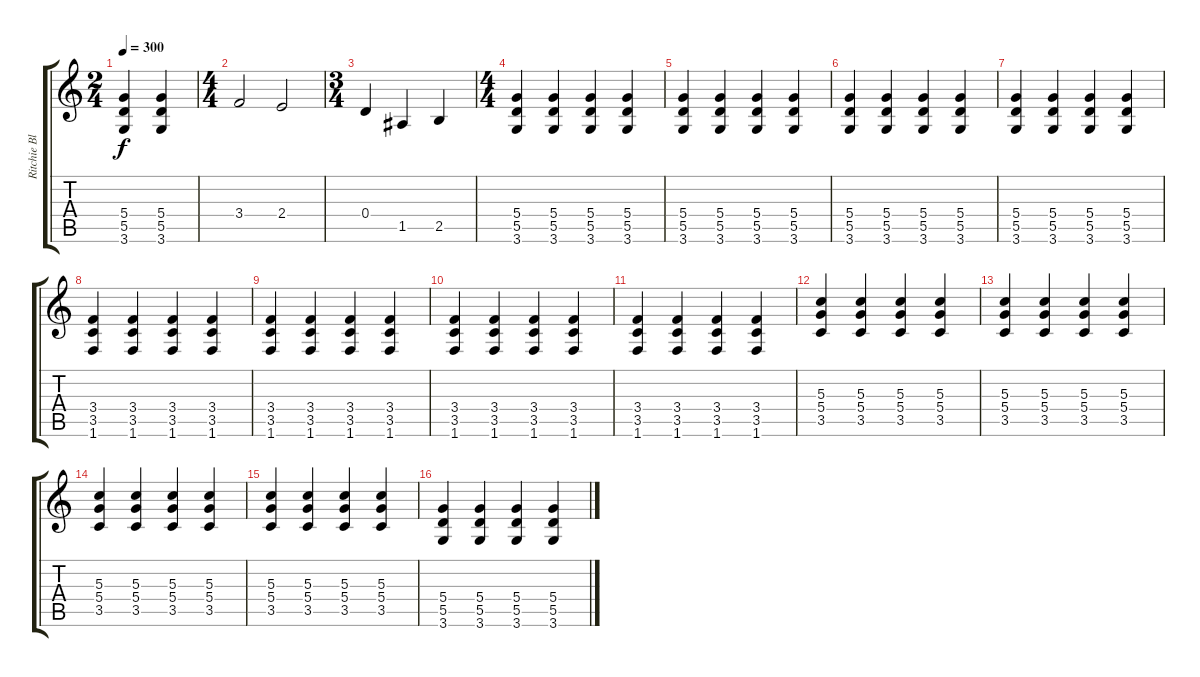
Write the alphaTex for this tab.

\track ("Ritchie Blackmore" "Ritchie Bl") {instrument overdrivenguitar}
\staff {score tabs}
\tuning (E4 B3 G3 D3 A2 E2) {hide}
\ts (2 4)
\tempo 300
\clef g2
\ks c
(5.4 5.5 3.6).4{dy f} (5.4 5.5 3.6).4 |
\ts (4 4)
3.4.2 2.4.2 |
\ts (3 4)
0.4.4 1.5.4 2.5.4 |
\ts (4 4)
(5.4 5.5 3.6).4 (5.4 5.5 3.6).4 (5.4 5.5 3.6).4 (5.4 5.5 3.6).4 |
(5.4 5.5 3.6).4 (5.4 5.5 3.6).4 (5.4 5.5 3.6).4 (5.4 5.5 3.6).4 |
(5.4 5.5 3.6).4 (5.4 5.5 3.6).4 (5.4 5.5 3.6).4 (5.4 5.5 3.6).4 |
(5.4 5.5 3.6).4 (5.4 5.5 3.6).4 (5.4 5.5 3.6).4 (5.4 5.5 3.6).4 |
(3.4 3.5 1.6).4 (3.4 3.5 1.6).4 (3.4 3.5 1.6).4 (3.4 3.5 1.6).4 |
(3.4 3.5 1.6).4 (3.4 3.5 1.6).4 (3.4 3.5 1.6).4 (3.4 3.5 1.6).4 |
(3.4 3.5 1.6).4 (3.4 3.5 1.6).4 (3.4 3.5 1.6).4 (3.4 3.5 1.6).4 |
(3.4 3.5 1.6).4 (3.4 3.5 1.6).4 (3.4 3.5 1.6).4 (3.4 3.5 1.6).4 |
(5.3 5.4 3.5).4 (5.3 5.4 3.5).4 (5.3 5.4 3.5).4 (5.3 5.4 3.5).4 |
(5.3 5.4 3.5).4 (5.3 5.4 3.5).4 (5.3 5.4 3.5).4 (5.3 5.4 3.5).4 |
(5.3 5.4 3.5).4 (5.3 5.4 3.5).4 (5.3 5.4 3.5).4 (5.3 5.4 3.5).4 |
(5.3 5.4 3.5).4 (5.3 5.4 3.5).4 (5.3 5.4 3.5).4 (5.3 5.4 3.5).4 |
(5.4 5.5 3.6).4 (5.4 5.5 3.6).4 (5.4 5.5 3.6).4 (5.4 5.5 3.6).4
